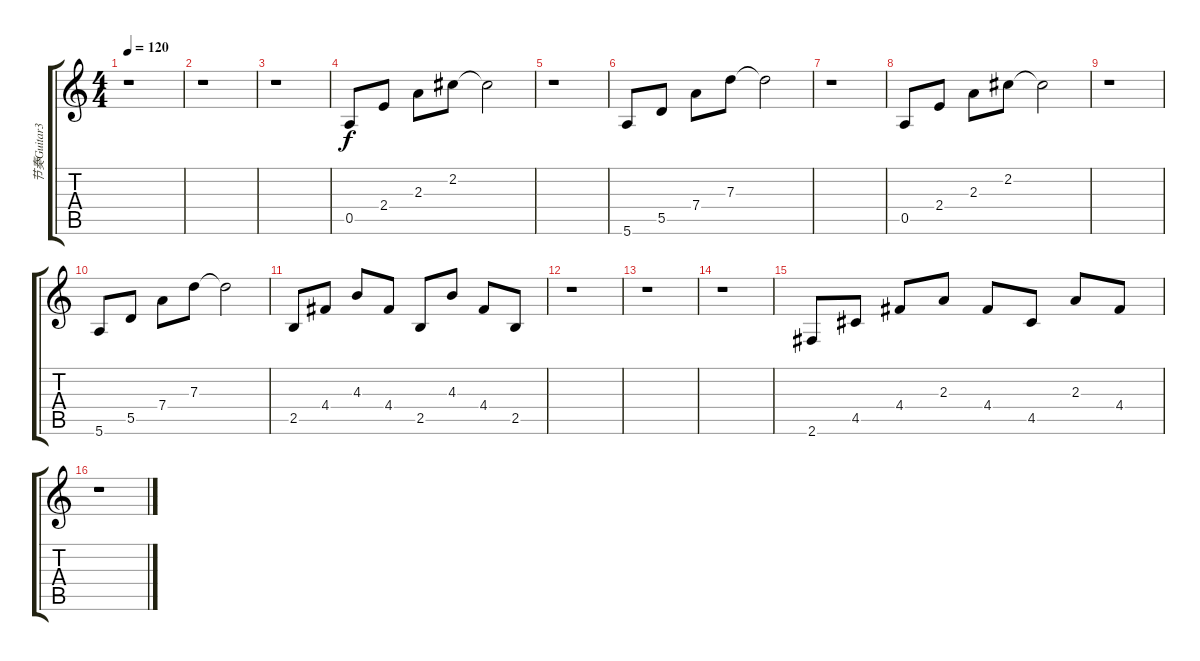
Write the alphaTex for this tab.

\track ("节奏Guitar3" "节奏Guitar3") {instrument acousticguitarsteel}
\staff {score tabs}
\tuning (E4 B3 G3 D3 A2 E2) {hide}
\ts (4 4)
\tempo 120
\clef g2
\ks c
r.1{dy f} |
r.1 |
r.1 |
0.5.8 2.4.8 2.3.8 2.2.8 2.2{t}.2 |
r.1 |
5.6.8 5.5.8 7.4.8 7.3.8 7.3{t}.2 |
r.1 |
0.5.8 2.4.8 2.3.8 2.2.8 2.2{t}.2 |
r.1 |
5.6.8 5.5.8 7.4.8 7.3.8 7.3{t}.2 |
2.5.8 4.4.8 4.3.8 4.4.8 2.5.8 4.3.8 4.4.8 2.5.8 |
r.1 |
r.1 |
r.1 |
2.6.8 4.5.8 4.4.8 2.3.8 4.4.8 4.5.8 2.3.8 4.4.8 |
r.1
